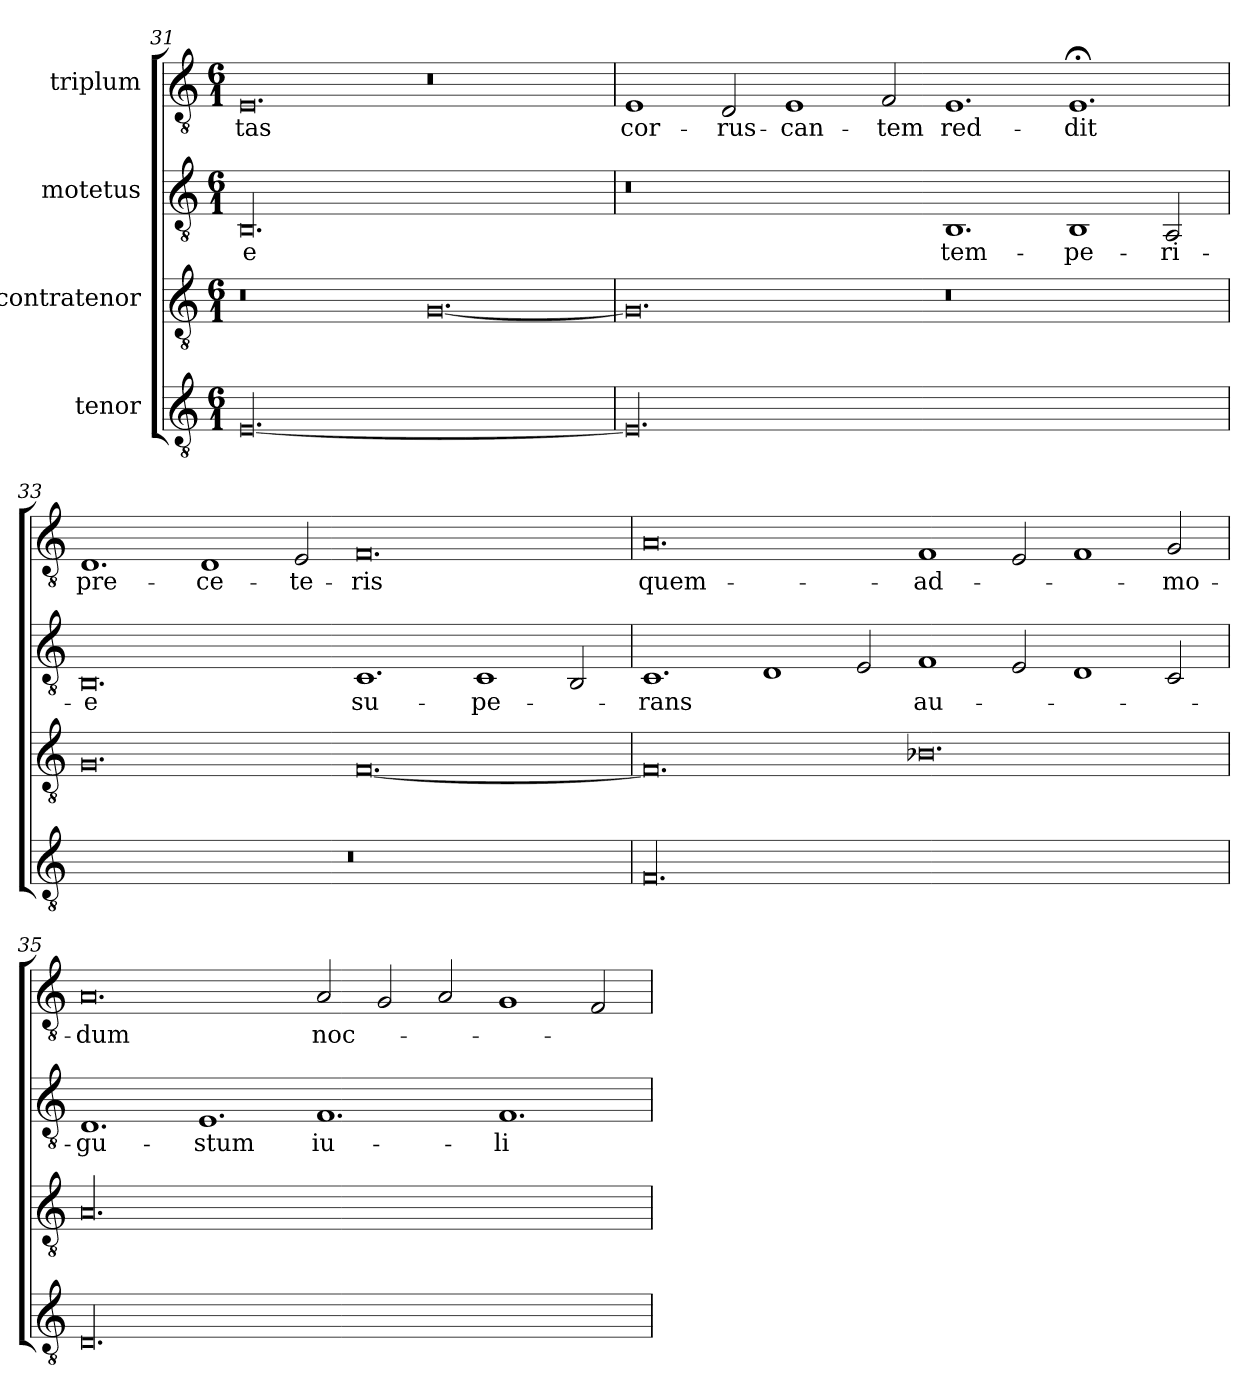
**kern	**kern	**kern	**text	**kern	**text
*part4	*part3	*part2	*part2	*part1	*part1
*staff4	*staff3	*staff2	*staff2	*staff1	*staff1
*I"tenor	*I"contratenor	*I"motetus	*	*I"triplum	*
*clefGv2	*clefGv2	*clefGv2	*	*clefGv2	*
*k[]	*k[]	*k[]	*	*k[]	*
*C:	*C:	*C:	*	*C:	*
*M6/1	*M6/1	*M6/1	*	*M6/1	*
=31	=31	=31	=31	=31	=31
[00.E/	0.r	00.BB/	-e	0.E/	-tas
.	[0.G/	.	.	0.r	.
=32	=32	=32	=32	=32	=32
00.E/]	0.G/]	0.r	.	1E/	cor-
.	.	.	.	2D/	-rus-
.	.	.	.	1E/	-can-
.	.	.	.	2F/	-tem
.	0.r	1.BB/	tem-	1.E/	red-
.	.	1BB/	-pe-	1.E;</	-dit
.	.	2AA/	-ri-	.	.
=33	=33	=33	=33	=33	=33
00.r	0.G/	0.BB/	-e	1.D/	pre-
.	.	.	.	1D/	ce-
.	.	.	.	2E/	-te-
.	[0.F/	1.C/	su-	0.F/	-ris
.	.	1C/	-pe-	.	.
.	.	2BB/	.	.	.
=34	=34	=34	=34	=34	=34
00.F/	0.F/]	1.C/	-rans	0.A/	quem-
.	.	1D/	.	.	.
.	.	2E/	.	.	.
.	0.B-X\	1F/	au-	1F/	ad-
.	.	2E/	.	2E/	.
.	.	1D/	.	1F/	.
.	.	2C/	.	2G/	mo-
=35	=35	=35	=35	=35	=35
00.D/	00.A/	1.D/	-gu-	0.A/	-dum
.	.	1.E/	-stum	.	.
.	.	1.F/	iu-	2A/	noc-
.	.	.	.	2G/	.
.	.	.	.	2A/	.
.	.	1.F/	-li-	1G/	.
.	.	.	.	2F/	.
=	=	=	=	=	=
*-	*-	*-	*-	*-	*-
